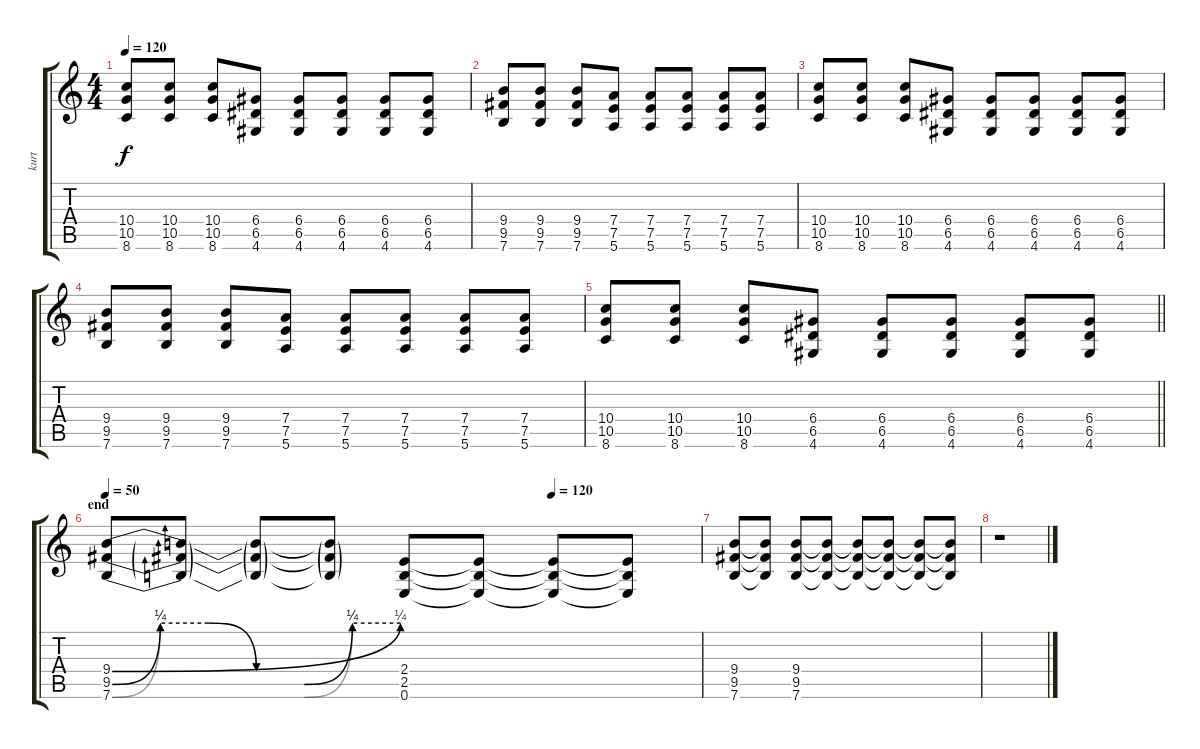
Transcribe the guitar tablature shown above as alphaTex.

\track ("kurt" "kurt") {instrument distortionguitar}
\staff {score tabs}
\tuning (E4 B3 G3 D3 A2 E2) {hide}
\ts (4 4)
\tempo 120
\clef g2
\ks c
(10.4 10.5 8.6).8{dy f} (10.4 10.5 8.6).8 (10.4 10.5 8.6).8 (6.4 6.5 4.6).8 (6.4 6.5 4.6).8 (6.4 6.5 4.6).8 (6.4 6.5 4.6).8 (6.4 6.5 4.6).8 |
(9.4 9.5 7.6).8 (9.4 9.5 7.6).8 (9.4 9.5 7.6).8 (7.4 7.5 5.6).8 (7.4 7.5 5.6).8 (7.4 7.5 5.6).8 (7.4 7.5 5.6).8 (7.4 7.5 5.6).8 |
(10.4 10.5 8.6).8 (10.4 10.5 8.6).8 (10.4 10.5 8.6).8 (6.4 6.5 4.6).8 (6.4 6.5 4.6).8 (6.4 6.5 4.6).8 (6.4 6.5 4.6).8 (6.4 6.5 4.6).8 |
(9.4 9.5 7.6).8 (9.4 9.5 7.6).8 (9.4 9.5 7.6).8 (7.4 7.5 5.6).8 (7.4 7.5 5.6).8 (7.4 7.5 5.6).8 (7.4 7.5 5.6).8 (7.4 7.5 5.6).8 |
\barLineRight lightlight
(10.4 10.5 8.6).8 (10.4 10.5 8.6).8 (10.4 10.5 8.6).8 (6.4 6.5 4.6).8 (6.4 6.5 4.6).8 (6.4 6.5 4.6).8 (6.4 6.5 4.6).8 (6.4 6.5 4.6).8 |
\section ("" "end")
\tempo 50
\tempo (120 0.75)
(9.4{be (bend 0 0 60 1)} 9.5{be (custom 0 0 10 1 20 1 30 0 40 0 50 1 60 1)} 7.6{be (custom 0 0 10 1 20 1 30 0 40 0 50 1 60 1)}).8 (9.4{t} 9.5{t} 7.6{t}).8 (9.4{t} 9.5{t} 7.6{t}).8 (9.4{t} 9.5{t} 7.6{t}).8 (2.4 2.5 0.6).8 (2.4{t} 2.5{t} 0.6{t}).8 (2.4{t} 2.5{t} 0.6{t}).8 (2.4{t} 2.5{t} 0.6{t}).8 |
(9.4 9.5 7.6).8 (9.4{t} 9.5{t} 7.6{t}).8 (9.4 9.5 7.6).8 (9.4{t} 9.5{t} 7.6{t}).8 (9.4{t} 9.5{t} 7.6{t}).8 (9.4{t} 9.5{t} 7.6{t}).8 (9.4{t} 9.5{t} 7.6{t}).8 (9.4{t} 9.5{t} 7.6{t}).8 |
r.1
